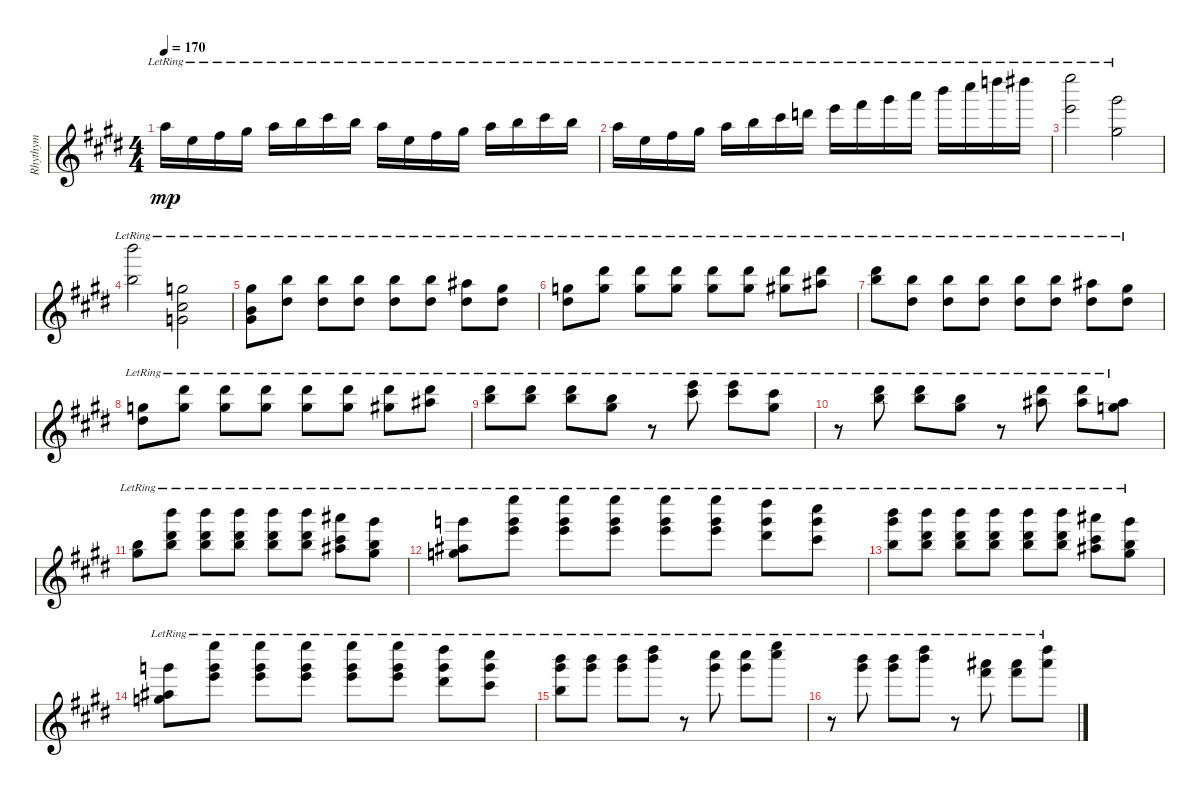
\track ("Rhythym" "Rhythym") {instrument acousticguitarnylon}
\staff {score}
\tuning (E4 B3 G3 D3 A2 E2) {hide}
\ts (4 4)
\tempo 170
\clef g2
\ks c#minor
5.1{lr}.16{dy mp} 5.2{lr}.16 2.1{lr}.16 4.1{lr}.16 5.1{lr}.16 7.1{lr}.16 9.1{lr}.16 7.1{lr}.16 5.1{lr}.16 5.2{lr}.16 2.1{lr}.16 4.1{lr}.16 5.1{lr}.16 7.1{lr}.16 9.1{lr}.16 7.1{lr}.16 |
5.1{lr}.16 5.2{lr}.16 2.1{lr}.16 4.1{lr}.16 5.1{lr}.16 7.1{lr}.16 9.1{lr}.16 10.1{lr}.16 12.1{lr}.16 14.1{lr}.16 16.1{lr}.16 17.1{lr}.16 19.1{lr}.16 21.1{lr}.16 22.1{lr}.16 23.1{lr}.16 |
(24.1{lr} 21.3{lr}).2 (21.2{lr} 23.5{lr}).2 |
(19.1{lr} 21.4{lr}).2 (0.3{lr} 22.5{lr} 21.6{lr}).2 |
(0.2{lr} 18.4{lr} 16.6{lr}).8 (16.3{lr} 18.5{lr}).8 (16.3{lr} 18.5{lr}).8 (16.3{lr} 18.5{lr}).8 (16.3{lr} 18.5{lr}).8 (16.3{lr} 18.5{lr}).8 (15.3{lr} 13.4{lr}).8 (13.3{lr} 13.4{lr}).8 |
(12.3{lr} 13.4{lr}).8 (11.1{lr} 12.3{lr}).8 (11.1{lr} 12.3{lr}).8 (11.1{lr} 12.3{lr}).8 (11.1{lr} 12.3{lr}).8 (11.1{lr} 12.3{lr}).8 (11.1{lr} 13.3{lr}).8 (11.1{lr} 11.2{lr}).8 |
(11.1{lr} 12.2{lr}).8 (12.2{lr} 13.4{lr}).8 (12.2{lr} 13.4{lr}).8 (12.2{lr} 13.4{lr}).8 (12.2{lr} 13.4{lr}).8 (12.2{lr} 13.4{lr}).8 (11.2{lr} 13.4{lr}).8 (13.3{lr} 13.4{lr}).8 |
(12.3{lr} 13.4{lr}).8 (11.1{lr} 12.3{lr}).8 (11.1{lr} 12.3{lr}).8 (11.1{lr} 12.3{lr}).8 (11.1{lr} 12.3{lr}).8 (11.1{lr} 12.3{lr}).8 (11.1{lr} 13.3{lr}).8 (11.1{lr} 11.2{lr}).8 |
(11.1{lr} 12.2{lr}).8 (11.1{lr} 12.2{lr}).8 (11.1{lr} 12.2{lr}).8 (12.2{lr} 13.3{lr}).8 r.8 (12.1{lr} 14.2{lr}).8 (12.1{lr} 14.2{lr}).8 (14.2{lr} 13.3{lr}).8 |
r.8 (11.1{lr} 12.2{lr}).8 (11.1{lr} 12.2{lr}).8 (12.2{lr} 13.3{lr}).8 r.8 (11.1{lr} 11.2{lr}).8 (11.1{lr} 11.2{lr}).8 (11.2{lr} 12.3{lr}).8 |
(12.2{lr} 13.3{lr}).8 (19.1{lr} 16.2{lr} 16.3{lr}).8 (19.1{lr} 16.2{lr} 16.3{lr}).8 (19.1{lr} 16.2{lr} 16.3{lr}).8 (19.1{lr} 16.2{lr} 16.3{lr}).8 (19.1{lr} 16.2{lr} 16.3{lr}).8 (18.1{lr} 18.3{lr} 20.4{lr}).8 (16.1{lr} 16.3{lr} 18.4{lr}).8 |
(15.1{lr} 15.3{lr} 17.4{lr}).8 (24.1{lr} 20.2{lr} 21.3{lr}).8 (24.1{lr} 20.2{lr} 21.3{lr}).8 (24.1{lr} 20.2{lr} 21.3{lr}).8 (24.1{lr} 20.2{lr} 21.3{lr}).8 (24.1{lr} 20.2{lr} 21.3{lr}).8 (23.1{lr} 20.2{lr} 20.3{lr}).8 (21.1{lr} 20.2{lr} 18.3{lr}).8 |
(19.1{lr} 21.2{lr} 21.4{lr}).8 (19.1{lr} 20.3{lr} 21.4{lr}).8 (19.1{lr} 20.3{lr} 21.4{lr}).8 (19.1{lr} 20.3{lr} 21.4{lr}).8 (19.1{lr} 20.3{lr} 21.4{lr}).8 (19.1{lr} 20.3{lr} 21.4{lr}).8 (18.1{lr} 18.3{lr} 20.4{lr}).8 (16.1{lr} 16.3{lr} 18.4{lr}).8 |
(15.1{lr} 15.3{lr} 17.4{lr}).8 (24.1{lr} 20.2{lr} 21.3{lr}).8 (24.1{lr} 20.2{lr} 21.3{lr}).8 (24.1{lr} 20.2{lr} 21.3{lr}).8 (24.1{lr} 20.2{lr} 21.3{lr}).8 (24.1{lr} 20.2{lr} 21.3{lr}).8 (23.1{lr} 20.2{lr} 20.3{lr}).8 (21.1{lr} 20.2{lr} 18.3{lr}).8 |
(19.1{lr} 21.2{lr} 21.4{lr}).8 (19.1{lr} 21.2{lr}).8 (19.1{lr} 21.2{lr}).8 (23.1{lr} 24.2{lr}).8 r.8 (21.1{lr} 21.2{lr}).8 (21.1{lr} 21.2{lr}).8 (24.1{lr} 26.2{lr}).8 |
r.8 (19.1{lr} 21.2{lr}).8 (19.1{lr} 21.2{lr}).8 (23.1{lr} 24.2{lr}).8 r.8 (23.2{lr} 23.3{lr}).8 (23.2{lr} 23.3{lr}).8 (23.1{lr} 23.2{lr}).8
